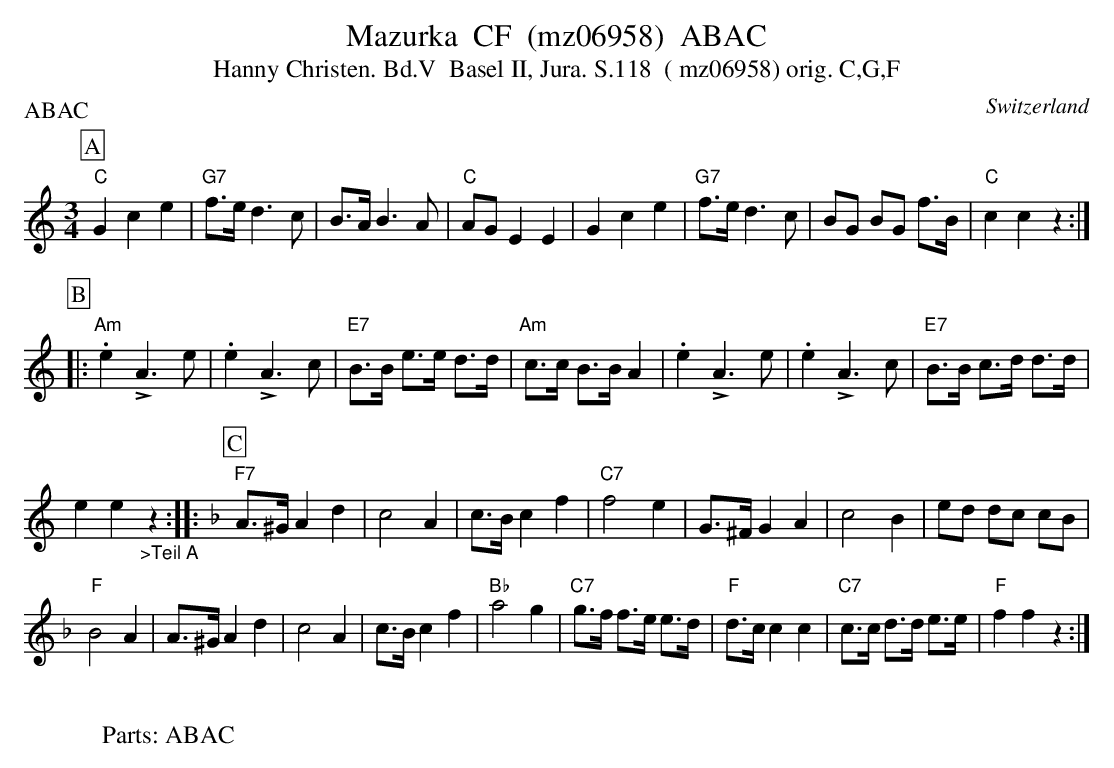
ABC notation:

X:1
T:Mazurka  CF  (mz06958)  ABAC
T:Hanny Christen. Bd.V  Basel II, Jura. S.118  ( mz06958) orig. C,G,F
P:ABAC
M:3/4
L:1/8
O:Switzerland
K:C major
[P:A] "C"G2c2e2 | "G7"f>ed3c | B>AB3A | "C"AGE2E2 | G2c2e2 | "G7"f>ed3c | BG BG f>B | "C"c2c2z2 :|
[P:B] |: "Am".e2!>!A3e | .e2!>!A3c | "E7"B>B e>e d>d | "Am"c>c B>BA2 | .e2!>!A3e | .e2!>!A3c | "E7"B>B c>d d>d |
e2e2"_>Teil A"z2 ::  [K:F] [P:C] "F7"A>^G A2d2 | c4A2 | c>B c2f2 | "C7"f4e2 | G>^F G2A2 | c4B2 | ed dc cB |
"F"B4A2 | A>^G A2d2 | c4A2 | c>B c2f2 | "Bb"a4g2 | "C7"g>f f>e e>d | "F"d>c c2c2 | "C7"c>c d>d e>e | "F"f2f2z2 :|
W:
W: Parts: ABAC
